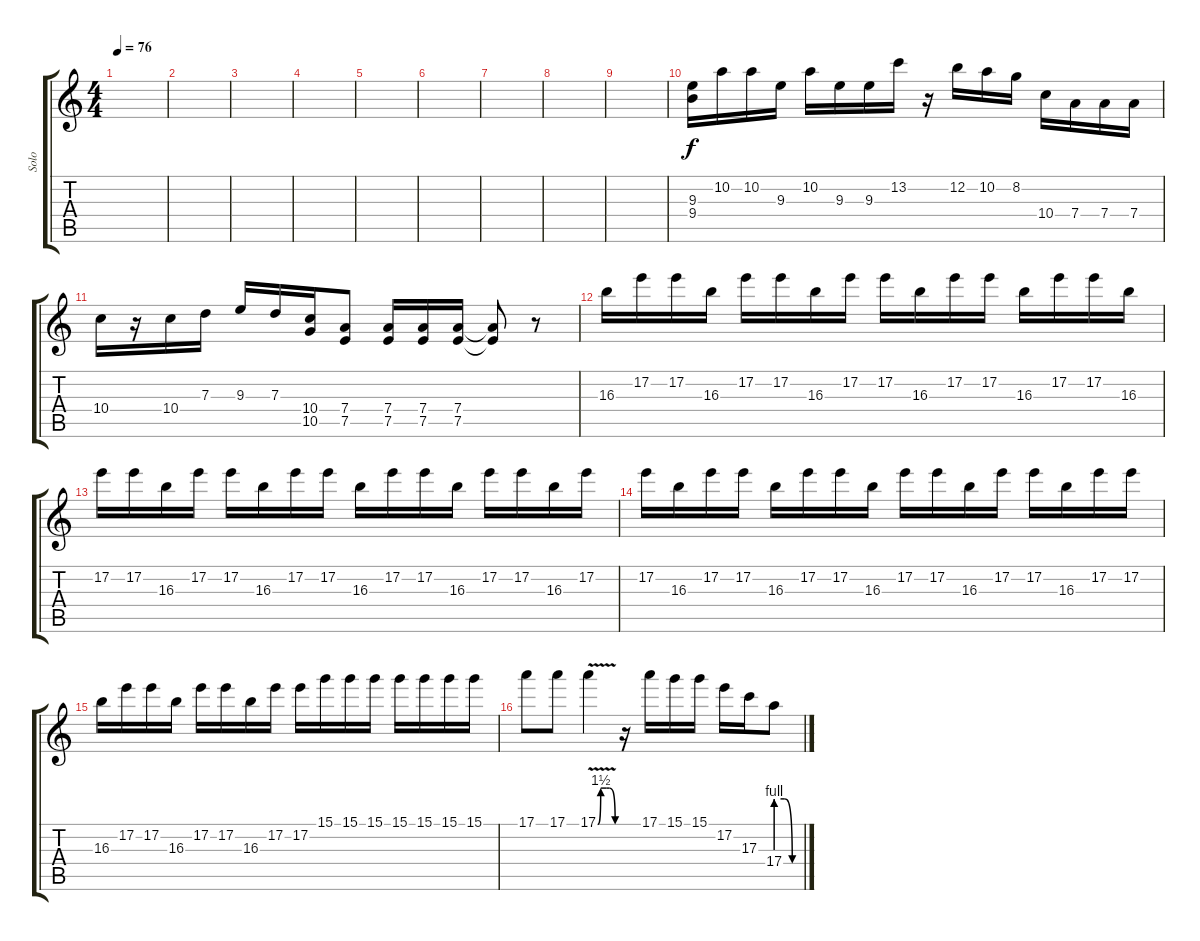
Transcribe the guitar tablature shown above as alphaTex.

\track ("Solo" "Solo") {instrument distortionguitar}
\staff {score tabs}
\tuning (E4 B3 G3 D3 A2 E2) {hide}
\ts (4 4)
\tempo 76
\clef g2
\ks c
|
|
|
|
|
|
|
|
|
(9.3 9.4).16 10.2.16 10.2.16 9.3.16 10.2.16 9.3.16 9.3.16 13.2.16 r.16 12.2.16 10.2.16 8.2.16 10.4.16 7.4.16 7.4.16 7.4.16 |
10.4.16 r.16 10.4.16 7.3.16 9.3.16 7.3.16 (10.4 10.5).16 (7.4 7.5).8 (7.4 7.5).16 (7.4 7.5).16 (7.4 7.5).16 (7.4{t} 7.5{t}).8 r.8 |
16.3.16 17.2.16 17.2.16 16.3.16 17.2.16 17.2.16 16.3.16 17.2.16 17.2.16 16.3.16 17.2.16 17.2.16 16.3.16 17.2.16 17.2.16 16.3.16 |
17.2.16 17.2.16 16.3.16 17.2.16 17.2.16 16.3.16 17.2.16 17.2.16 16.3.16 17.2.16 17.2.16 16.3.16 17.2.16 17.2.16 16.3.16 17.2.16 |
17.2.16 16.3.16 17.2.16 17.2.16 16.3.16 17.2.16 17.2.16 16.3.16 17.2.16 17.2.16 16.3.16 17.2.16 17.2.16 16.3.16 17.2.16 17.2.16 |
16.3.16 17.2.16 17.2.16 16.3.16 17.2.16 17.2.16 16.3.16 17.2.16 17.2.16 15.1.16 15.1.16 15.1.16 15.1.16 15.1.16 15.1.16 15.1.16 |
17.1.8 17.1.8 17.1{be (custom 0 0 10 6 30 6 40 6 60 0) v}.4 r.16 17.1.16 15.1.16 15.1.16 17.2.16 17.3.16 17.4{be (custom 0 4 20 4 40 0 60 0)}.8
